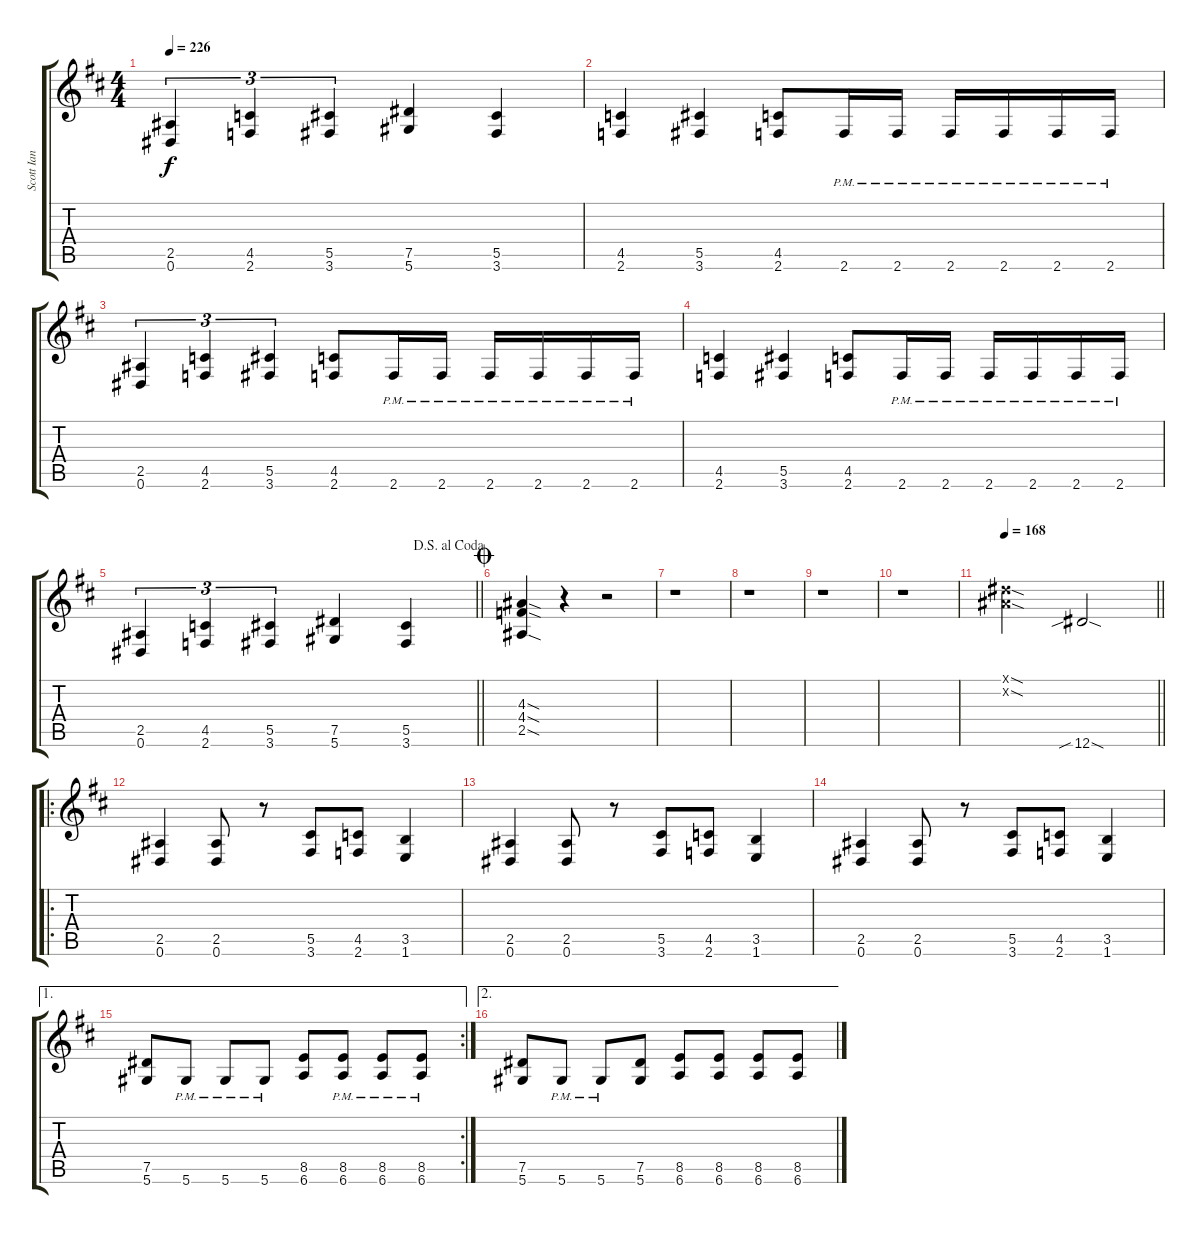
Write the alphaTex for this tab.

\track ("Scott Ian" "Scott Ian") {instrument distortionguitar}
\staff {score tabs}
\tuning (Eb4 Bb3 Gb3 Db3 Ab2 Eb2) {hide}
\ts (4 4)
\tempo 226
\clef g2
\ks d
(2.5 0.6).4{tu (3 2) dy f} (4.5 2.6).4{tu (3 2)} (5.5 3.6).4{tu (3 2)} (7.5 5.6).4 (5.5 3.6).4 |
(4.5 2.6).4 (5.5 3.6).4 (4.5 2.6).8 2.6{pm}.16 2.6{pm}.16 2.6{pm}.16 2.6{pm}.16 2.6{pm}.16 2.6{pm}.16 |
(2.5 0.6).4{tu (3 2)} (4.5 2.6).4{tu (3 2)} (5.5 3.6).4{tu (3 2)} (4.5 2.6).8 2.6{pm}.16 2.6{pm}.16 2.6{pm}.16 2.6{pm}.16 2.6{pm}.16 2.6{pm}.16 |
(4.5 2.6).4 (5.5 3.6).4 (4.5 2.6).8 2.6{pm}.16 2.6{pm}.16 2.6{pm}.16 2.6{pm}.16 2.6{pm}.16 2.6{pm}.16 |
\jump dalsegnoalcoda
\barLineRight lightlight
(2.5 0.6).4{tu (3 2)} (4.5 2.6).4{tu (3 2)} (5.5 3.6).4{tu (3 2)} (7.5 5.6).4 (5.5 3.6).4 |
\jump coda
(4.3{sod} 4.4{sod} 2.5{sod}).4 r.4 r.2 |
r.1 |
r.1 |
r.1 |
r.1 |
\tempo 168
\barLineRight lightlight
(0.1{sod x} 0.2{sod x}).2 12.6{sib sod}.2 |
\ro
(2.5 0.6).4 (2.5 0.6).8 r.8 (5.5 3.6).8 (4.5 2.6).8 (3.5 1.6).4 |
(2.5 0.6).4 (2.5 0.6).8 r.8 (5.5 3.6).8 (4.5 2.6).8 (3.5 1.6).4 |
(2.5 0.6).4 (2.5 0.6).8 r.8 (5.5 3.6).8 (4.5 2.6).8 (3.5 1.6).4 |
\ae 1
\rc 2
(7.5 5.6).8 5.6{pm}.8 5.6{pm}.8 5.6{pm}.8 (8.5 6.6).8 (8.5{pm} 6.6{pm}).8 (8.5{pm} 6.6{pm}).8 (8.5{pm} 6.6{pm}).8 |
\ae 2
(7.5 5.6).8 5.6{pm}.8 5.6{pm}.8 (7.5 5.6).8 (8.5 6.6).8 (8.5 6.6).8 (8.5 6.6).8 (8.5 6.6).8
